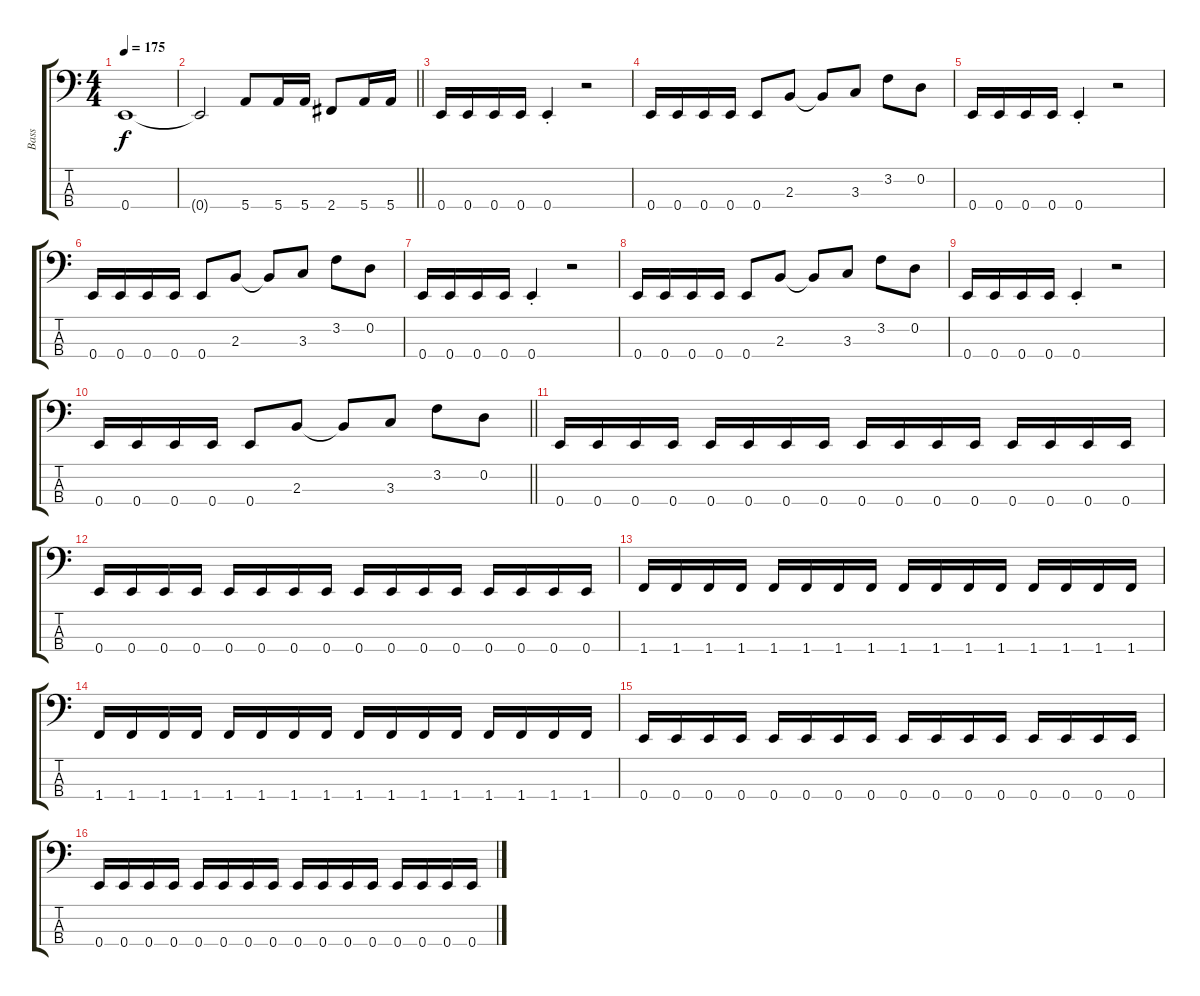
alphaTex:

\track ("Bass" "Bass") {instrument electricbasspick}
\staff {score tabs}
\tuning (G2 D2 A1 E1) {hide}
\ts (4 4)
\tempo 175
\clef f4
\ks c
0.4.1{dy f} |
\barLineRight lightlight
0.4{t}.2 5.4.8 5.4.16 5.4.16 2.4.8 5.4.16 5.4.16 |
0.4.16 0.4.16 0.4.16 0.4.16 0.4{st}.4 r.2 |
0.4.16 0.4.16 0.4.16 0.4.16 0.4.8 2.3.8 2.3{t}.8 3.3.8 3.2.8 0.2.8 |
0.4.16 0.4.16 0.4.16 0.4.16 0.4{st}.4 r.2 |
0.4.16 0.4.16 0.4.16 0.4.16 0.4.8 2.3.8 2.3{t}.8 3.3.8 3.2.8 0.2.8 |
0.4.16 0.4.16 0.4.16 0.4.16 0.4{st}.4 r.2 |
0.4.16 0.4.16 0.4.16 0.4.16 0.4.8 2.3.8 2.3{t}.8 3.3.8 3.2.8 0.2.8 |
0.4.16 0.4.16 0.4.16 0.4.16 0.4{st}.4 r.2 |
\barLineRight lightlight
0.4.16 0.4.16 0.4.16 0.4.16 0.4.8 2.3.8 2.3{t}.8 3.3.8 3.2.8 0.2.8 |
0.4.16 0.4.16 0.4.16 0.4.16 0.4.16 0.4.16 0.4.16 0.4.16 0.4.16 0.4.16 0.4.16 0.4.16 0.4.16 0.4.16 0.4.16 0.4.16 |
0.4.16 0.4.16 0.4.16 0.4.16 0.4.16 0.4.16 0.4.16 0.4.16 0.4.16 0.4.16 0.4.16 0.4.16 0.4.16 0.4.16 0.4.16 0.4.16 |
1.4.16 1.4.16 1.4.16 1.4.16 1.4.16 1.4.16 1.4.16 1.4.16 1.4.16 1.4.16 1.4.16 1.4.16 1.4.16 1.4.16 1.4.16 1.4.16 |
1.4.16 1.4.16 1.4.16 1.4.16 1.4.16 1.4.16 1.4.16 1.4.16 1.4.16 1.4.16 1.4.16 1.4.16 1.4.16 1.4.16 1.4.16 1.4.16 |
0.4.16 0.4.16 0.4.16 0.4.16 0.4.16 0.4.16 0.4.16 0.4.16 0.4.16 0.4.16 0.4.16 0.4.16 0.4.16 0.4.16 0.4.16 0.4.16 |
0.4.16 0.4.16 0.4.16 0.4.16 0.4.16 0.4.16 0.4.16 0.4.16 0.4.16 0.4.16 0.4.16 0.4.16 0.4.16 0.4.16 0.4.16 0.4.16
